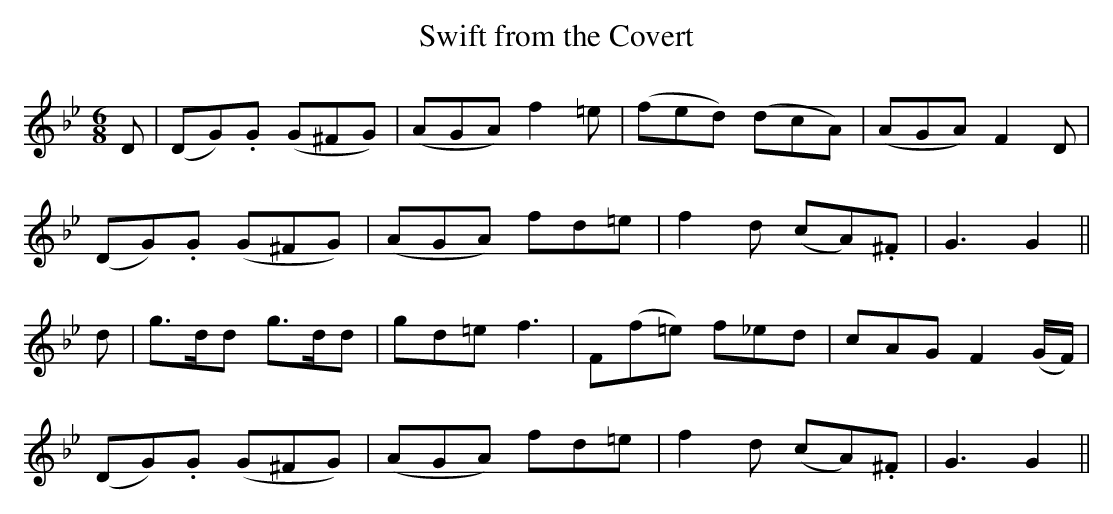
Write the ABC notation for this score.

X:1
T: Swift from the Covert
M: 6/8
L: 1/8
K: Bb
D|(DG).G (G^FG)|(AGA) f2 =e|(fed) (dcA)|(AGA) F2 D|
(DG).G (G^FG)|(AGA) fd=e|f2 d (cA).^F|G3 G2||
d|g>dd g>dd|gd=e f3|F(f=e) f_ed|cAG F2 (G/F/)|
(DG).G (G^FG)|(AGA) fd=e|f2 d (cA).^F|G3 G2||
